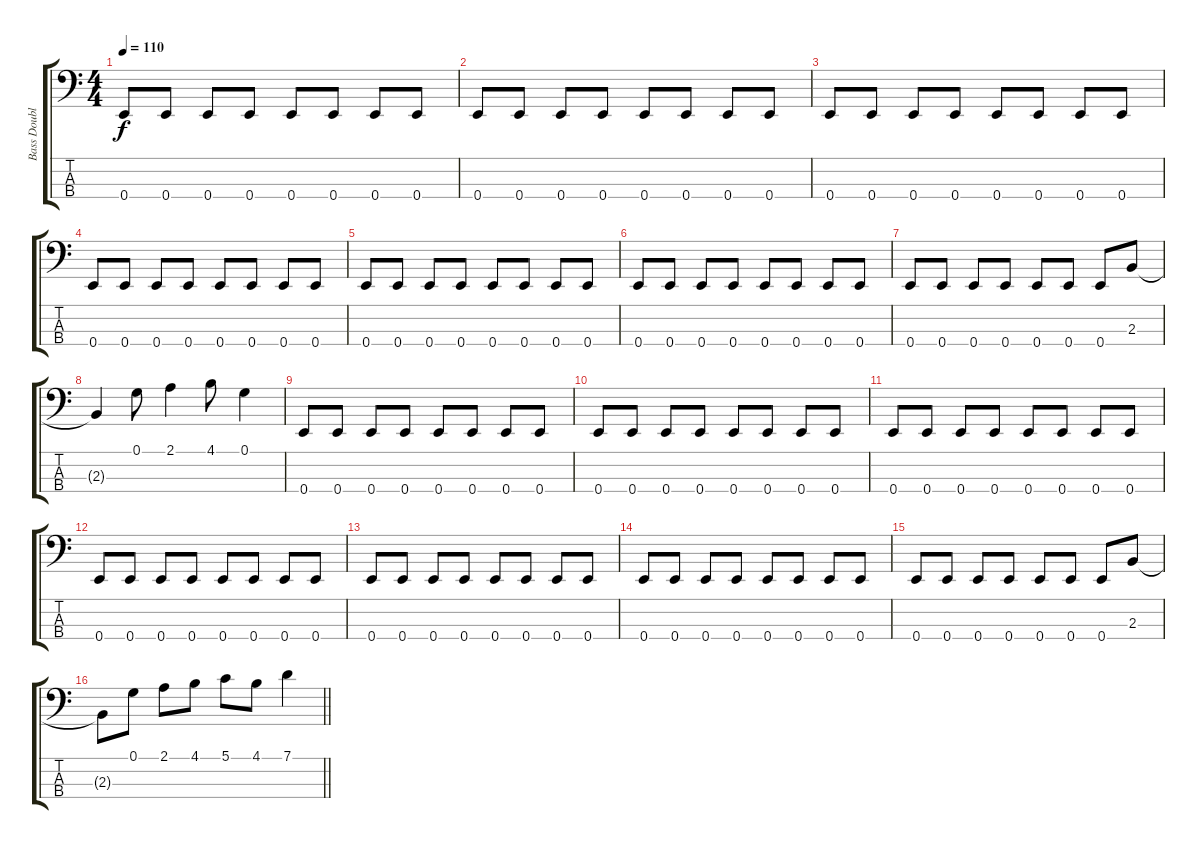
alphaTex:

\track ("Bass Double" "Bass Doubl") {instrument electricbassfinger}
\staff {score tabs}
\tuning (G2 D2 A1 E1) {hide}
\ts (4 4)
\tempo 110
\clef f4
\ks c
0.4.8{dy f} 0.4.8 0.4.8 0.4.8 0.4.8 0.4.8 0.4.8 0.4.8 |
0.4.8 0.4.8 0.4.8 0.4.8 0.4.8 0.4.8 0.4.8 0.4.8 |
0.4.8 0.4.8 0.4.8 0.4.8 0.4.8 0.4.8 0.4.8 0.4.8 |
0.4.8 0.4.8 0.4.8 0.4.8 0.4.8 0.4.8 0.4.8 0.4.8 |
0.4.8 0.4.8 0.4.8 0.4.8 0.4.8 0.4.8 0.4.8 0.4.8 |
0.4.8 0.4.8 0.4.8 0.4.8 0.4.8 0.4.8 0.4.8 0.4.8 |
0.4.8 0.4.8 0.4.8 0.4.8 0.4.8 0.4.8 0.4.8 2.3.8 |
2.3{t}.4 0.1.8 2.1.4 4.1.8 0.1.4 |
0.4.8 0.4.8 0.4.8 0.4.8 0.4.8 0.4.8 0.4.8 0.4.8 |
0.4.8 0.4.8 0.4.8 0.4.8 0.4.8 0.4.8 0.4.8 0.4.8 |
0.4.8 0.4.8 0.4.8 0.4.8 0.4.8 0.4.8 0.4.8 0.4.8 |
0.4.8 0.4.8 0.4.8 0.4.8 0.4.8 0.4.8 0.4.8 0.4.8 |
0.4.8 0.4.8 0.4.8 0.4.8 0.4.8 0.4.8 0.4.8 0.4.8 |
0.4.8 0.4.8 0.4.8 0.4.8 0.4.8 0.4.8 0.4.8 0.4.8 |
0.4.8 0.4.8 0.4.8 0.4.8 0.4.8 0.4.8 0.4.8 2.3.8 |
\barLineRight lightlight
2.3{t}.8 0.1.8 2.1.8 4.1.8 5.1.8 4.1.8 7.1.4
